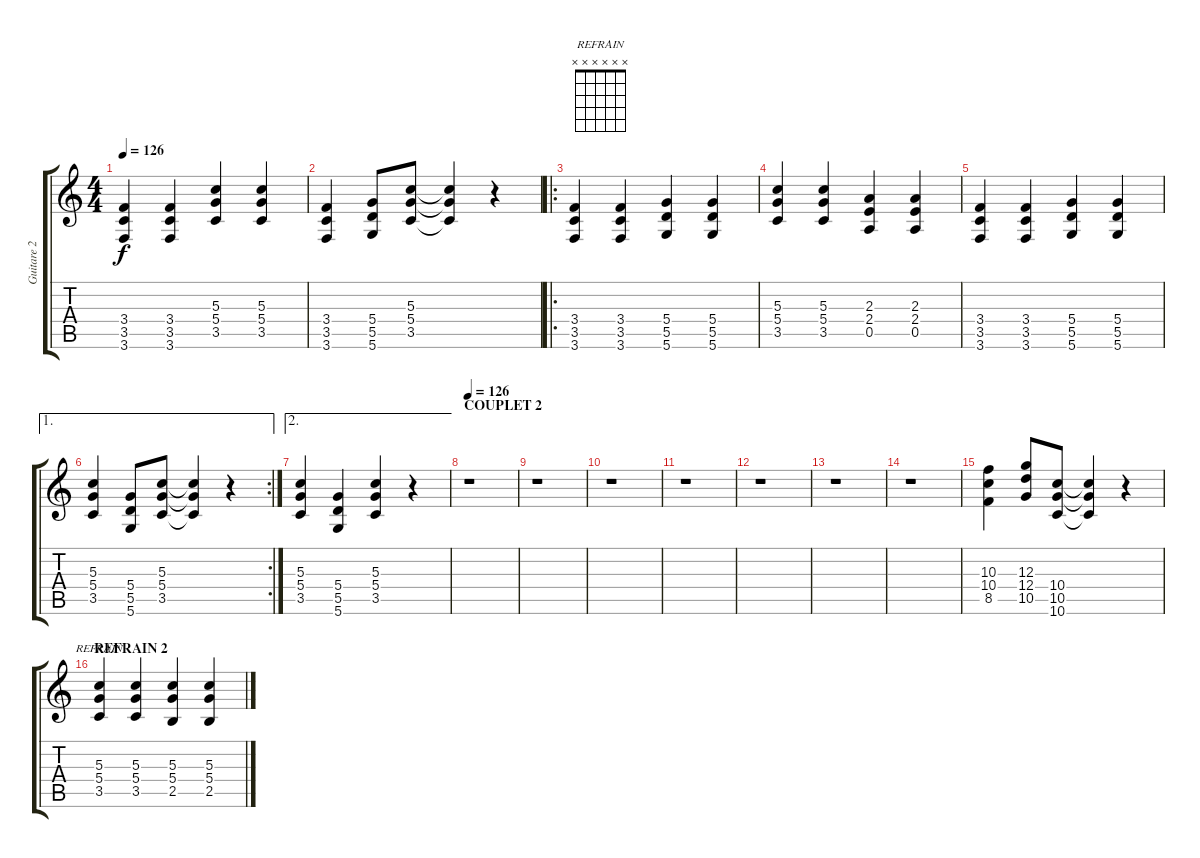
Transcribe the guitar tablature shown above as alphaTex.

\track ("Guitare 2" "Guitare 2") {instrument distortionguitar}
\staff {score tabs}
\tuning (E4 B3 G3 D3 A2 D2) {hide}
\chord ("REFRAIN" x x x x x x) {firstfret 0}
\ts (4 4)
\tempo 126
\clef g2
\ks c
(3.4 3.5 3.6).4{dy f} (3.4 3.5 3.6).4 (5.3 5.4 3.5).4 (5.3 5.4 3.5).4 |
(3.4 3.5 3.6).4 (5.4 5.5 5.6).8 (5.3 5.4 3.5).8 (5.3{t} 5.4{t} 3.5{t}).4 r.4 |
\ro
(3.4 3.5 3.6).4 (3.4 3.5 3.6).4 (5.4 5.5 5.6).4 (5.4 5.5 5.6).4 |
(5.3 5.4 3.5).4 (5.3 5.4 3.5).4 (2.3 2.4 0.5).4 (2.3 2.4 0.5).4 |
(3.4 3.5 3.6).4 (3.4 3.5 3.6).4 (5.4 5.5 5.6).4 (5.4 5.5 5.6).4 |
\ae 1
\rc 2
(5.3 5.4 3.5).4 (5.4 5.5 5.6).8 (5.3 5.4 3.5).8 (5.3{t} 5.4{t} 3.5{t}).4 r.4 |
\ae 2
(5.3 5.4 3.5).4 (5.4 5.5 5.6).4 (5.3 5.4 3.5).4 r.4 |
\section ("" "COUPLET 2")
\tempo 126
r.1 |
r.1 |
r.1 |
r.1 |
r.1 |
r.1 |
r.1 |
(10.3 10.4 8.5).4 (12.3 12.4 10.5).8 (10.4 10.5 10.6).8 (10.4{t} 10.5{t} 10.6{t}).4 r.4 |
\section ("" "REFRAIN 2")
(5.3 5.4 3.5).4{ch "REFRAIN"} (5.3 5.4 3.5).4 (5.3 5.4 2.5).4 (5.3 5.4 2.5).4
